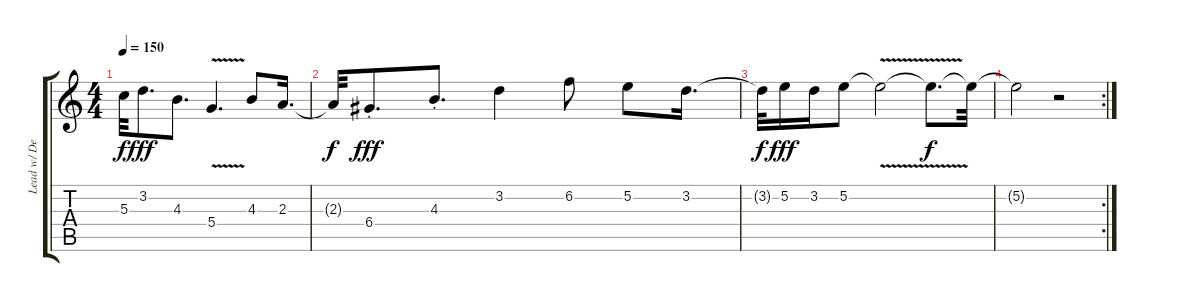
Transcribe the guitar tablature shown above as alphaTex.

\track ("Lead w/ Delay" "Lead w/ De") {instrument lead5charang}
\staff {score tabs}
\tuning (E5 B4 G4 D4 A3 E3) {hide}
\ts (4 4)
\tempo 150
\clef g2
\ks c
5.3{t}.32{dy f} 3.2.8{d dy fff} 4.3.8{d} 5.4{v}.4{d} 4.3.8 2.3.16{d} |
2.3{t}.32{dy f} 6.4{st}.8{d dy fff} 4.3{st}.8{d} 3.2.4 6.2.8 5.2.8 3.2.16{d} |
3.2{t}.32{dy f} 5.2.16{dy fff} 3.2.16 5.2.8 5.2{v t}.2 5.2{t}.8{d dy f} 5.2{t}.32 |
\rc 2
5.2{t}.2 r.2
